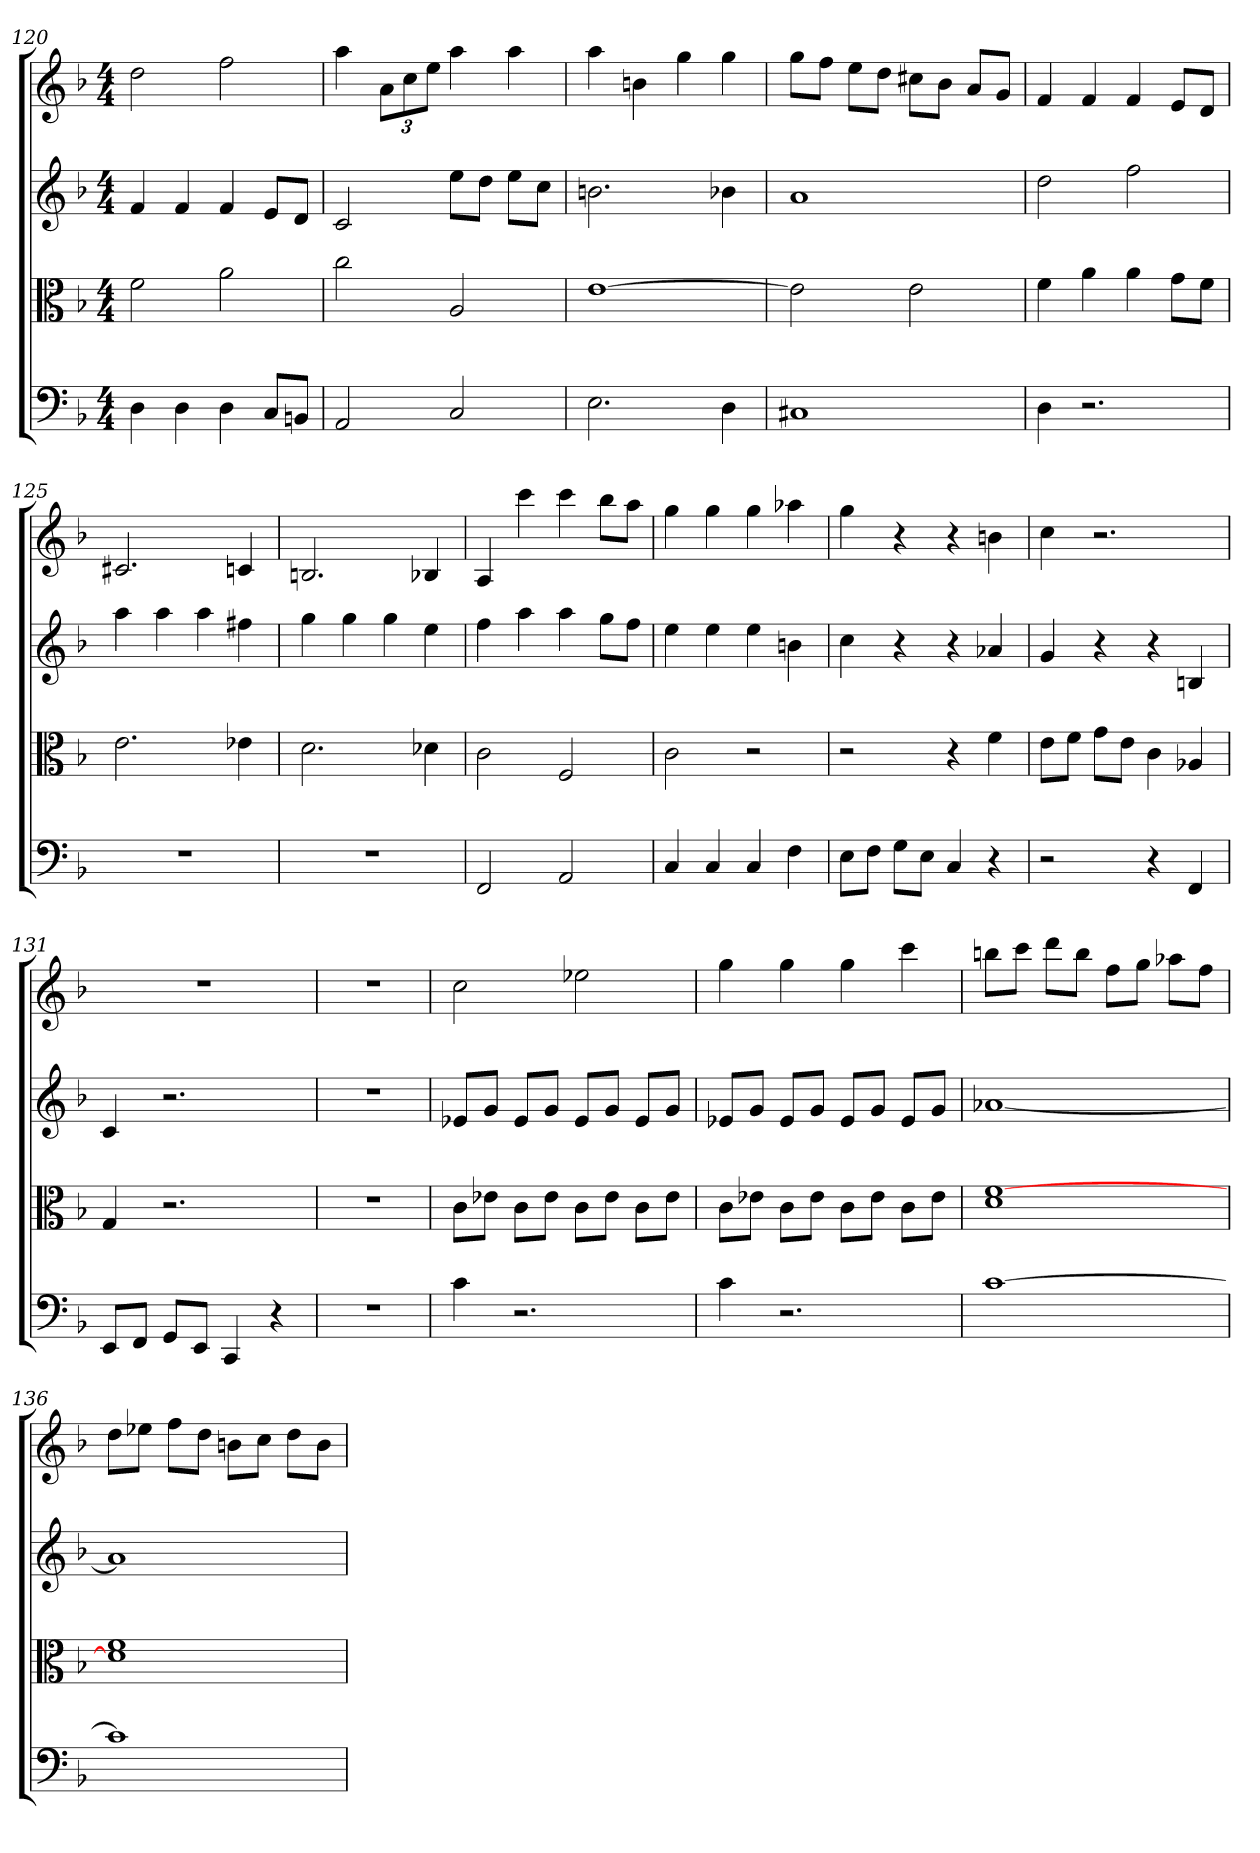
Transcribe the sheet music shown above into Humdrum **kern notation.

**kern	**kern	**kern	**kern
*part4	*part3	*part2	*part1
*staff4	*staff3	*staff2	*staff1
*clefF4	*clefC3	*	*
*k[b-]	*k[b-]	*k[b-]	*k[b-]
*F:	*F:	*F:	*F:
*M4/4	*M4/4	*M4/4	*M4/4
=120	=120	=120	=120
4D	2f	4f	2dd
4D	.	4f	.
4D	2a	4f	2ff
8C/L	.	8eL	.
8BBn/J	.	8dJ	.
=121	=121	=121	=121
2AA	2cc	2c	4aa
.	.	.	12aL
.	.	.	12cc
.	.	.	12eeJ
2C	2A	8eeL	4aa
.	.	8ddJ	.
.	.	8eeL	4aa
.	.	8ccJ	.
=122	=122	=122	=122
2.E	[1e	2.bn	4aa
.	.	.	4bn
.	.	.	4gg
4D	.	4b-X	4gg
=123	=123	=123	=123
1C#X	2e]	1a	8ggL
.	.	.	8ffJ
.	.	.	8eeL
.	.	.	8ddJ
.	2e	.	8cc#XL
.	.	.	8b-J
.	.	.	8aL
.	.	.	8gJ
=124	=124	=124	=124
4D	4f	2dd	4f
2.r	4a	.	4f
.	4a	2ff	4f
.	8g\L	.	8eL
.	8f\J	.	8dJ
=125	=125	=125	=125
1r	2.e	4aa	2.c#X
.	.	4aa	.
.	.	4aa	.
.	4e-X	4ff#X	4cn
=126	=126	=126	=126
1r	2.d	4gg	2.Bn
.	.	4gg	.
.	.	4gg	.
.	4d-X	4ee	4B-X
=127	=127	=127	=127
2FF	2c	4ff	4A
.	.	4aa	4ccc
2AA	2F	4aa	4ccc
.	.	8ggL	8bb-L
.	.	8ffJ	8aaJ
=128	=128	=128	=128
4C	2c	4ee	4gg
4C	.	4ee	4gg
4C	2r	4ee	4gg
4F	.	4bn	4aa-X
=129	=129	=129	=129
8E\L	2r	4cc	4gg
8F\J	.	.	.
8G\L	.	4r	4r
8E\J	.	.	.
4C	4r	4r	4r
4r	4f	4a-X	4bn
=130	=130	=130	=130
2r	8e\L	4g	4cc
.	8f\J	.	.
.	8g\L	4r	2.r
.	8e\J	.	.
4r	4c	4r	.
4FF	4A-X	4Bn	.
=131	=131	=131	=131
8EE/L	4G	4c	1r
8FF/J	.	.	.
8GG/L	2.r	2.r	.
8EE/J	.	.	.
4CC	.	.	.
4r	.	.	.
=132	=132	=132	=132
1r	1r	1r	1r
=133	=133	=133	=133
4c	8c\L	8e-XL	2cc
.	8e-X\J	8gJ	.
2.r	8c\L	8e-L	.
.	8e-\J	8gJ	.
.	8c\L	8e-L	2ee-X
.	8e-\J	8gJ	.
.	8c\L	8e-L	.
.	8e-\J	8gJ	.
=134	=134	=134	=134
4c	8c\L	8e-XL	4gg
.	8e-X\J	8gJ	.
2.r	8c\L	8e-L	4gg
.	8e-\J	8gJ	.
.	8c\L	8e-L	4gg
.	8e-\J	8gJ	.
.	8c\L	8e-L	4ccc
.	8e-\J	8gJ	.
=135	=135	=135	=135
[1c	1d [1f	[1a-X	8bbnL
.	.	.	8cccJ
.	.	.	8dddL
.	.	.	8bbJ
.	.	.	8ffL
.	.	.	8ggJ
.	.	.	8aa-XL
.	.	.	8ffJ
=136	=136	=136	=136
1c]	1d] 1f	1a-]	8ddL
.	.	.	8ee-XJ
.	.	.	8ffL
.	.	.	8ddJ
.	.	.	8bnL
.	.	.	8ccJ
.	.	.	8ddL
.	.	.	8bJ
=	=	=	=
*-	*-	*-	*-
